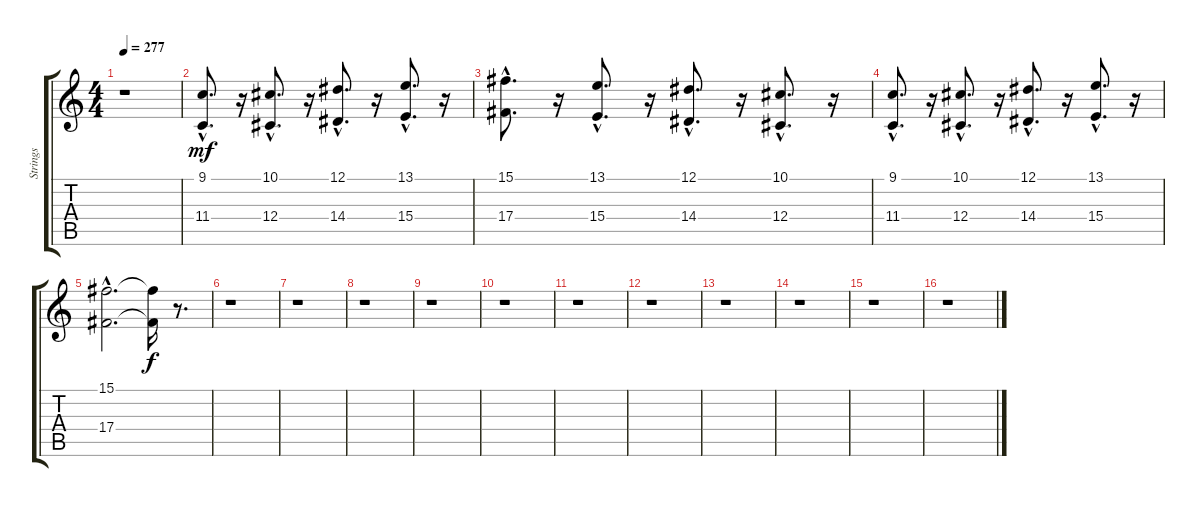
\track ("Strings" "Strings") {instrument tremolostrings}
\staff {score tabs}
\tuning (Eb4 Bb3 Gb3 Db3 Ab2 Eb2) {hide}
\ts (4 4)
\tempo 277
\clef g2
\ks c
r.1{dy f} |
(9.1{hac} 11.4{hac}).8{d dy mf} r.16 (10.1{hac} 12.4{hac}).8{d} r.16 (12.1{hac} 14.4{hac}).8{d} r.16 (13.1{hac} 15.4{hac}).8{d} r.16 |
(15.1{hac} 17.4{hac}).8{d} r.16 (13.1{hac} 15.4{hac}).8{d} r.16 (12.1{hac} 14.4{hac}).8{d} r.16 (10.1{hac} 12.4{hac}).8{d} r.16 |
(9.1{hac} 11.4{hac}).8{d} r.16 (10.1{hac} 12.4{hac}).8{d} r.16 (12.1{hac} 14.4{hac}).8{d} r.16 (13.1{hac} 15.4{hac}).8{d} r.16 |
(15.1{hac} 17.4{hac}).2{d} (15.1{t} 17.4{t}).16{dy f} r.8{d} |
r.1 |
r.1 |
r.1 |
r.1 |
r.1 |
r.1 |
r.1 |
r.1 |
r.1 |
r.1 |
r.1
